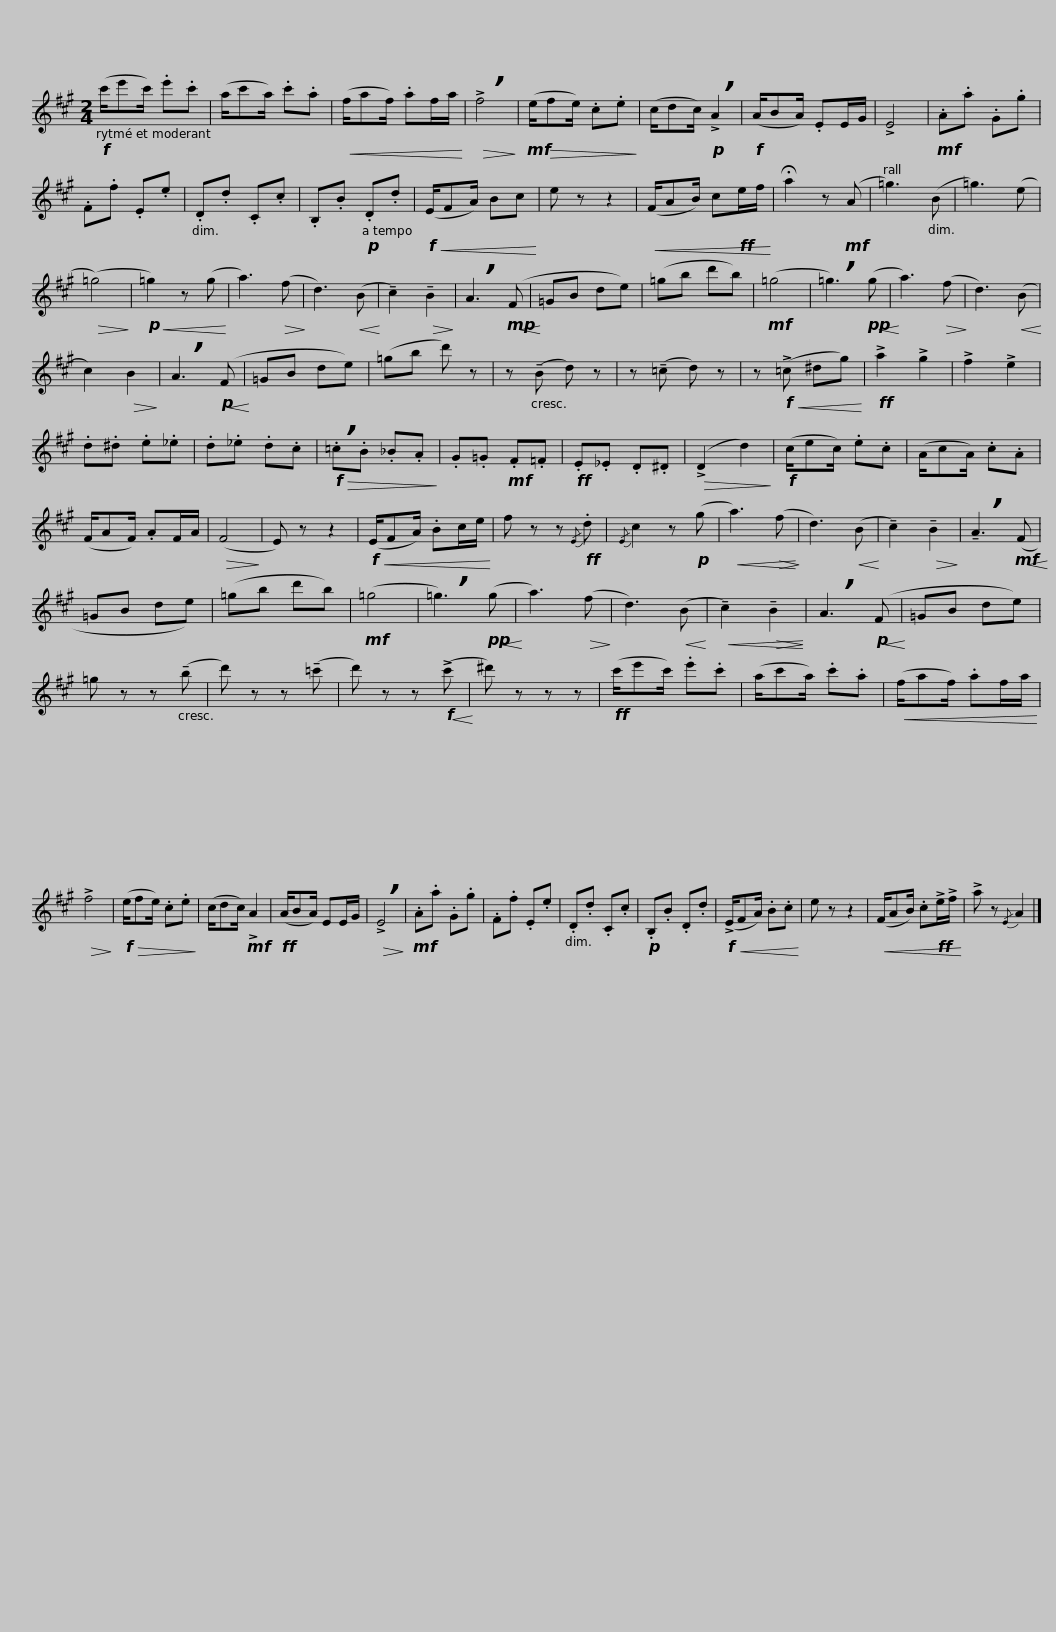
X:1
L:1/8
M:2/4
I:linebreak $
K:none
V:1 treble transpose=-9
V:1
[K:A]!f! (c'/e'c'/) .e'.c' | (a/c'a/) .c'.a |!<(! (f/af/) .af/a/!<)! |!>(! !>!!breath!f4!>)! |!mf!!>(! (e/fe/) .c.e!>)! | %5
 (c/dc/)!p! !>!!breath!A2 |!f! (A/BA/) .EE/G/ | !>!E4 |!mf! .A.a .G.g |$ .F.f .E.e | %10
 .D.d .C.c | .B,.B!p! .D.d |!f!!<(! (E/FA/) Bc!<)! | e z z2 |!<(! (F/AB/) c!ff!e/f/!<)! | %15
 !fermata!a2 z!mf! (A | =g3) (B | =g3) (e |!>(! (=g4)!>)! |!p!!<(! =g2) z (g!<)! |$ %20
 a3)!>(! (f!>)! | d3)!<(! (B!<)! | !tenuto!c2)!>(! !tenuto!B2!>)! | !breath!A3!mp!!<(! (F!<)! | =GB de) | %25
 (=gb d'b) |!mf! (=g4 | !breath!=g3)!pp!!<(! (g!<)! | a3)!>(! (f!>)! | d3)!<(! (B!<)! | %30
 c2)!>(! B2!>)! | !breath!A3!p!!<(! (F!<)! | =GB de) |$ (=gb d') z | z (!tenuto!B d) z | %35
 z (!tenuto!=c d) z | z!f!!<(! (!>!=c ^dg)!<)! |!ff! !>!a2 !>!g2 | !>!f2 !>!e2 | .d.^d .e._e | %40
 .d._e .d.c |!f!!>(! !breath!.=c.B ._B.A!>)! |$ .G.=G!mf! .F.=F |!ff! .E._E .D.^D |!>(! (!>!D2 d2)!>)! | %45
!f! (c/ec/) .e.c | (A/cA/) .c.A | (F/AF/) .AF/A/ |!>(! (F4!>)! | E) z z2 | %50
!f!!<(! (E/FA/) .Bc/e/!<)! |$ f z z!ff!{/E} .d |{/E} c2 z!p! (g |!<(! a3)!>(! (f!<)!!>)! | d3)!<(! (B!<)! | %55
 !tenuto!c2)!>(! !tenuto!B2!>)! | !breath!!tenuto!A3!mf!!<(! (F!<)! | =GB de) | (=gb d'b) |!mf! (=g4 | %60
 !breath!=g3)!pp!!<(! (g!<)! | a3)!>(! (f!>)! | d3)!<(! (B!<)! |!<(! !tenuto!c2)!>(! !tenuto!B2!<)!!>)! |$ !breath!A3!p!!<(! (F!<)! | %65
 =GB de) | =g z z (!tenuto!b | d') z z (!tenuto!=c' | d') z z!f!!<(! (!>!c'!<)! | ^d') z z z | %70
!ff! (c'/e'c'/) .e'.c' | (a/c'a/) .c'.a |!<(! (f/af/) .af/a/!<)! |$!>(! !>!f4!>)! |!f!!>(! (e/fe/) .c.e!>)! | %75
 (c/dc/)!mf! !>!A2 |!ff! (A/BA/) EE/G/ |!>(! !>!!breath!E4!>)! |!mf! .A.a .G.g | .F.f .E.e | %80
 .D.d .C.c |!p! .B,.B .D.d |!f!!<(! (!>!E/FA/) .B.c!<)! | e z z2 |$!<(! (F/AB/) .c!ff!!>!e/!>!f/!<)! | %85
 !>!a z{/E} A2 |] %86
